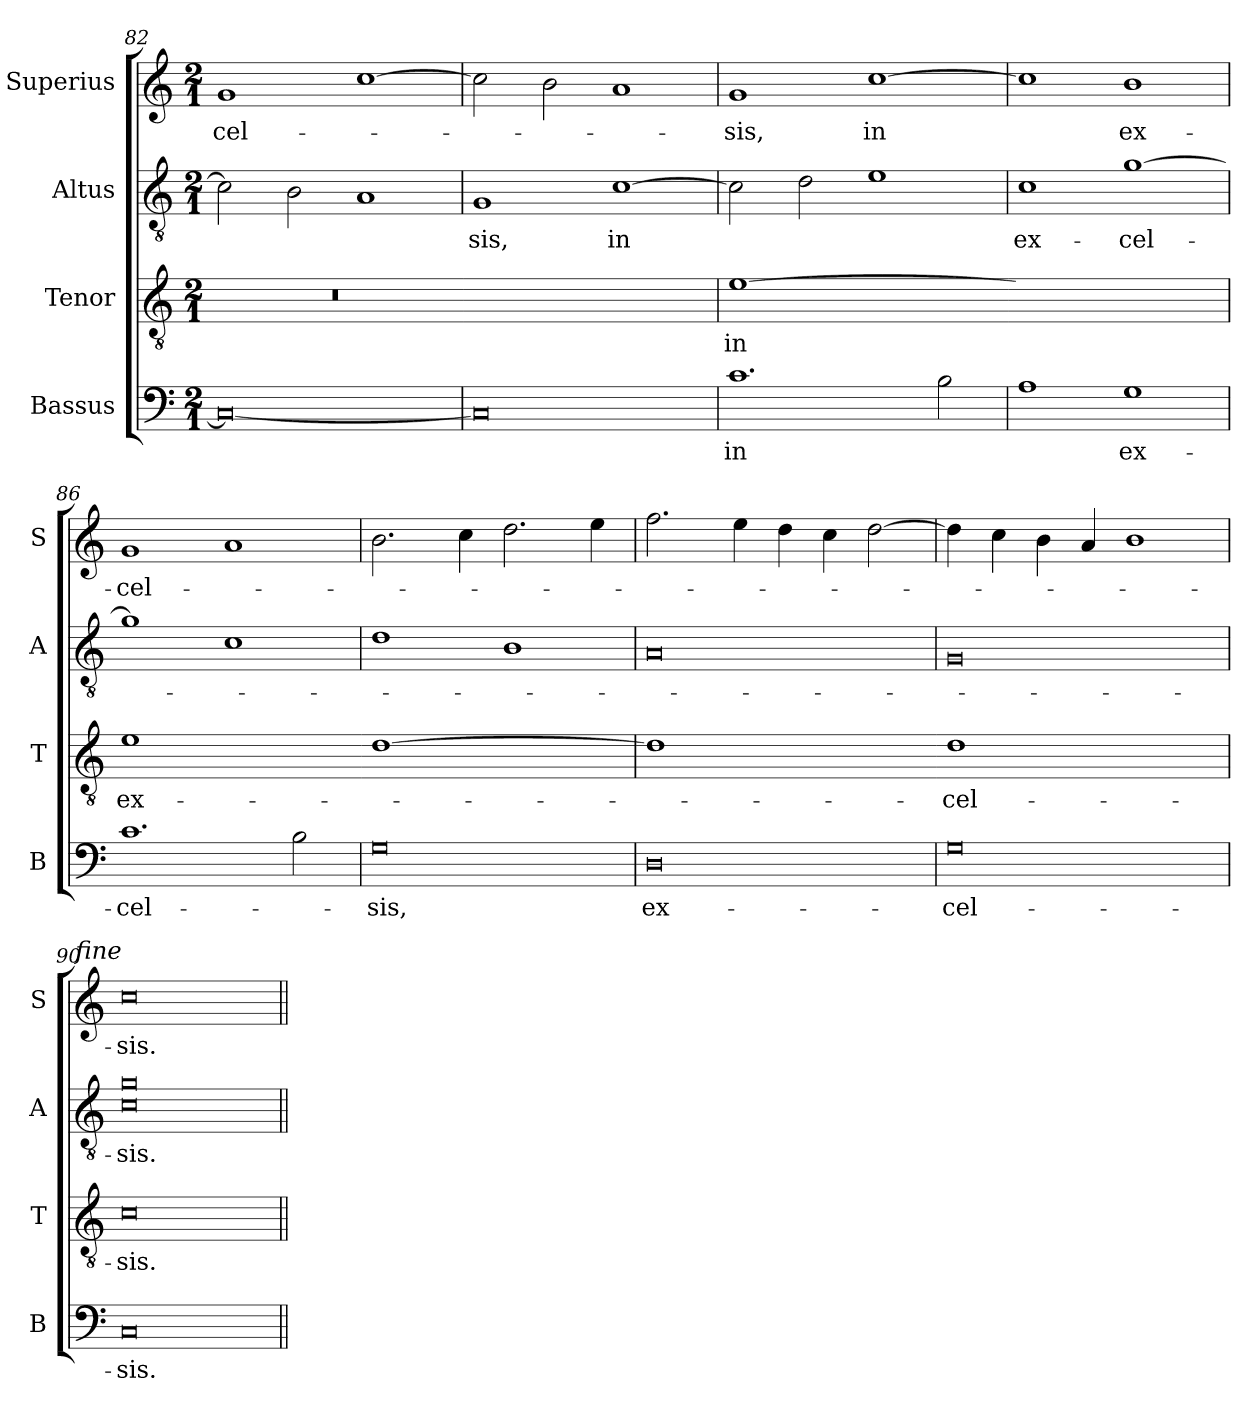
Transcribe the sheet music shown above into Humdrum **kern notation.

**kern	**text	**kern	**text	**kern	**text	**kern	**text
*part4	*part4	*part3	*part3	*part2	*part2	*part1	*part1
*staff4	*staff4	*staff3	*staff3	*staff2	*staff2	*staff1	*staff1
*I"Bassus	*	*I"Tenor	*	*I"Altus	*	*I"Superius	*
*I'B	*	*I'T	*	*I'A	*	*I'S	*
*clefF4	*	*clefGv2	*	*clefGv2	*	*clefG2	*
*k[]	*	*k[]	*	*k[]	*	*k[]	*
*M2/1	*	*M2/1	*	*M2/1	*	*M2/1	*
=82	=82	=82	=82	=82	=82	=82	=82
!	!	!LO:N:vis=1	!	!	!	!	!
0C_	.	0r	.	2c\]	.	1g	-cel-
.	.	.	.	2B\	.	.	.
.	.	.	.	1A	.	[1cc	.
=83	=83	=83-	=83	=83	=83	=83	=83
!	!	!LO:N:vis=1	!	!	!	!	!
0C]	.	0ryy	.	1G	-sis,	2cc\]	.
.	.	.	.	.	.	2b\	.
.	.	.	.	[1c	in	1a	.
=84	=84	=84	=84	=84	=84	=84	=84
!	!	!LO:N:vis=1	!	!	!	!	!
1.c	in	[0e	in	2c\]	.	1g	-sis,
.	.	.	.	2d\	.	.	.
.	.	.	.	1e	.	[1cc	in
2B\	.	.	.	.	.	.	.
=85	=85	=85-	=85	=85	=85	=85	=85
!	!	!LO:N:vis=1	!	!	!	!	!
1A	.	0eyy]	.	1c	ex-	1cc]	.
1G	ex-	.	.	[1g	-cel-	1b	ex-
=86	=86	=86	=86	=86	=86	=86	=86
!	!	!LO:N:vis=1	!	!	!	!	!
1.c	-cel-	0e	ex-	1g]	.	1g	-cel-
.	.	.	.	1c	.	1a	.
2B\	.	.	.	.	.	.	.
=87	=87	=87-	=87	=87	=87	=87	=87
!	!	!LO:N:vis=1	!	!	!	!	!
0G	-sis,	[0d	.	1d	.	2.b\	.
.	.	.	.	.	.	4cc\	.
.	.	.	.	1B	.	2.dd\	.
.	.	.	.	.	.	4ee\	.
=88	=88	=88	=88	=88	=88	=88	=88
!	!	!LO:N:vis=1	!	!	!	!	!
0D	ex-	0d]	.	0A	.	2.ff\	.
.	.	.	.	.	.	4ee\	.
.	.	.	.	.	.	4dd\	.
.	.	.	.	.	.	4cc\	.
.	.	.	.	.	.	[2dd\	.
=89	=89	=89-	=89	=89	=89	=89	=89
!	!	!LO:N:vis=1	!	!	!	!	!
0G	-cel-	0d	-cel-	0G	.	4dd\]	.
.	.	.	.	.	.	4cc\	.
.	.	.	.	.	.	4b\	.
.	.	.	.	.	.	4a/	.
.	.	.	.	.	.	1b	.
=90	=90	=90	=90	=90	=90	=90	=90
*	*	*	*	*^	*	*	*
0C	-sis.	0c	-sis.	0c\	0g/	-sis.	0cc	-sis.
!	!	!	!	!	!	!	!LO:TX:a:i:rj:t=fine	!
*	*	*	*	*v	*v	*	*	*
=||	=||	=||	=||	=||	=||	=||	=||
*-	*-	*-	*-	*-	*-	*-	*-
